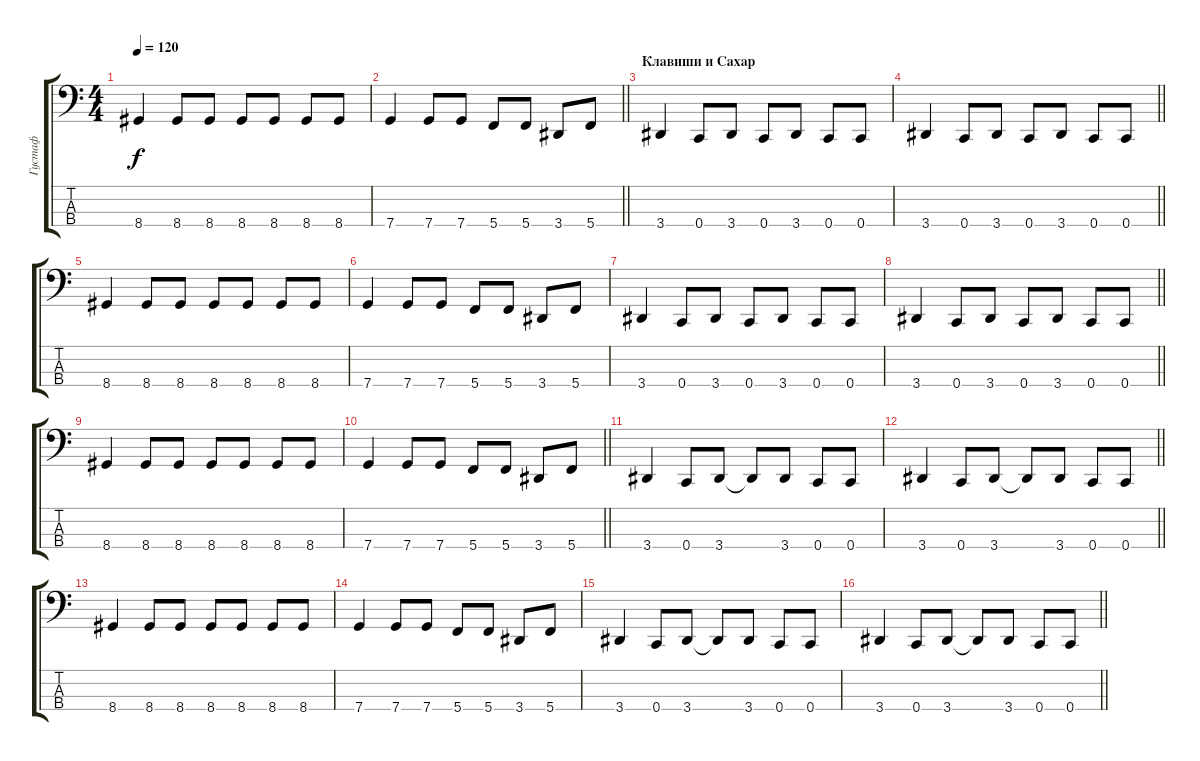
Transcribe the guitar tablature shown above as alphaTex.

\track ("Густаф" "Густаф") {instrument electricbassfinger}
\staff {score tabs}
\tuning (G2 C2 G1 C1) {hide}
\ts (4 4)
\tempo 120
\clef f4
\ks c
8.4.4{dy f} 8.4.8 8.4.8 8.4.8 8.4.8 8.4.8 8.4.8 |
\barLineRight lightlight
7.4.4 7.4.8 7.4.8 5.4.8 5.4.8 3.4.8 5.4.8 |
\section ("" "Клавиши и Сахар")
3.4.4 0.4.8 3.4.8 0.4.8 3.4.8 0.4.8 0.4.8 |
\barLineRight lightlight
3.4.4 0.4.8 3.4.8 0.4.8 3.4.8 0.4.8 0.4.8 |
8.4.4 8.4.8 8.4.8 8.4.8 8.4.8 8.4.8 8.4.8 |
7.4.4 7.4.8 7.4.8 5.4.8 5.4.8 3.4.8 5.4.8 |
3.4.4 0.4.8 3.4.8 0.4.8 3.4.8 0.4.8 0.4.8 |
\barLineRight lightlight
3.4.4 0.4.8 3.4.8 0.4.8 3.4.8 0.4.8 0.4.8 |
8.4.4 8.4.8 8.4.8 8.4.8 8.4.8 8.4.8 8.4.8 |
\barLineRight lightlight
7.4.4 7.4.8 7.4.8 5.4.8 5.4.8 3.4.8 5.4.8 |
3.4.4 0.4.8 3.4.8 3.4{t}.8 3.4.8 0.4.8 0.4.8 |
\barLineRight lightlight
3.4.4 0.4.8 3.4.8 3.4{t}.8 3.4.8 0.4.8 0.4.8 |
8.4.4 8.4.8 8.4.8 8.4.8 8.4.8 8.4.8 8.4.8 |
7.4.4 7.4.8 7.4.8 5.4.8 5.4.8 3.4.8 5.4.8 |
3.4.4 0.4.8 3.4.8 3.4{t}.8 3.4.8 0.4.8 0.4.8 |
\barLineRight lightlight
3.4.4 0.4.8 3.4.8 3.4{t}.8 3.4.8 0.4.8 0.4.8
